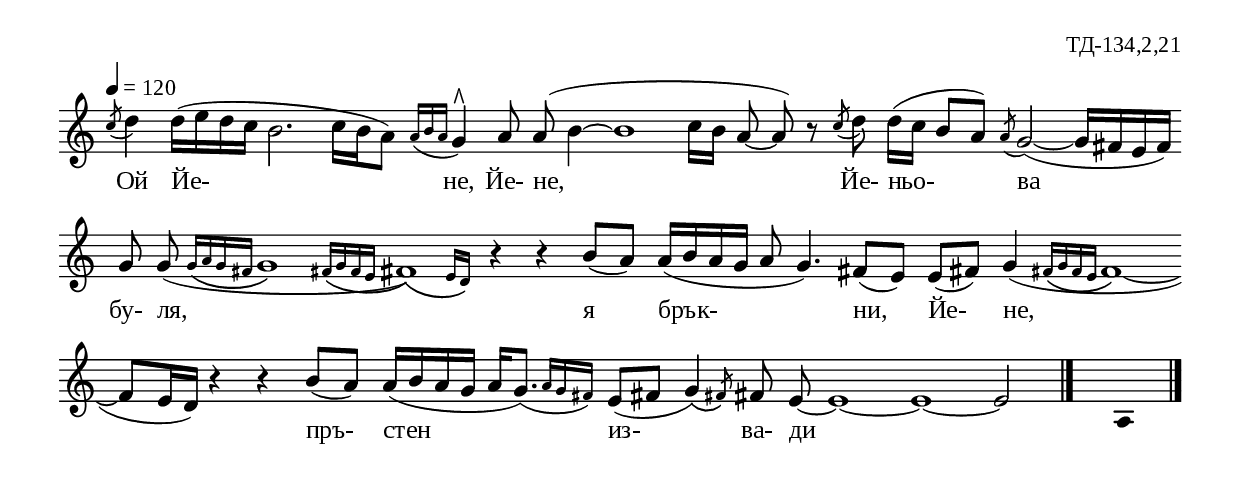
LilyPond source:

%{
eng_134_2_21
%}

\include "td-preamble.ly"

\score {
\relative c'' {
\tempo 4 = 120
%\time 2/4
\cadenzaOn
\acciaccatura c8 d4 d16[( e d c] b2. c16[ b a8]) 
\acciaccatura { a16[ b a] } g4^\rtoe a8\noBeam a( b4~ b1 c16[ b] a8\noBeam~ a) r8
\acciaccatura c8 d8 d16[( c] b8[ a]) \bar "" 
\acciaccatura a8 g2~( g16[ fis e fis]) \bar ""
g8\noBeam 
 \bar ""
g( \grace { g16[\( a g fis!] } g1\) \bar ""
\grace { fis!16[\( g fis e] } \afterGrace fis!1\))\( { e16[ d\)] } r4 r4
b'8([ a]) a16([ b a g] a8 g4.) fis!8[( e]) e([ fis!)] \bar ""
g4( \grace { fis!16[\( g fis e] } fis1\)~ \bar "" fis8[ e16 d])
 \bar ""
 r4 r \bar "" b'8([ a]) a16([ b a g] a16[ \afterGrace g8.])( { a16[ g fis!]) }
 e8([ fis!] \afterGrace g4)\( { \stdB fis!8\) \stdE } fis!8\noBeam e8~ e1~ e1~ e2
 \bar "|."
 s4 \fixB a,
 \bar "|." 
}
\addlyrics { Ой Йе- не, Йе- не, Йе- ньо- ва бу- ля,
я брък- ни, Йе- не, пръ- стен из- ва- ди }
%
\layout {
   \context { \Staff \remove "Time_signature_engraver" } 
  indent = #0
  line-width = 190\mm
  ragged-right=##f
}
%
\midi { 
	\context {
		\Score
		tempoWholesPerMinute = #(ly:make-moment 120 4)
		}
	}
}
%
\header{
  opus = "ТД-134,2,21"
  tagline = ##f
}


